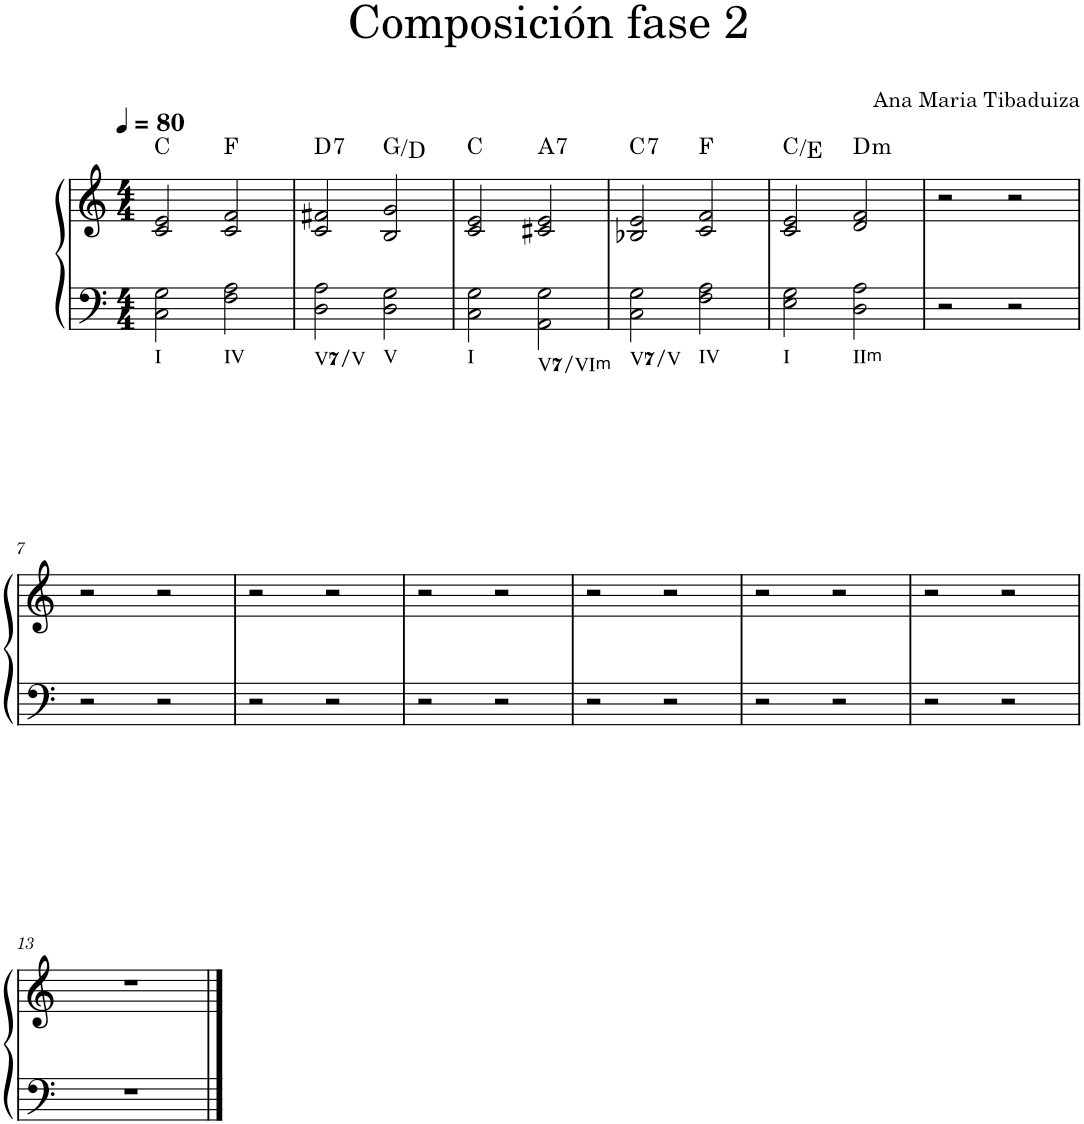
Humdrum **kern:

**kern	**kern	**harte
*part1	*part1	*part1
*staff2	*staff1	*
*I"Piano	*	*
*I'Pno.	*	*
*clefF4	*clefG2	*
*k[]	*k[]	*
*M4/4	*M4/4	*
*MM80	*MM80	*
=1	=1	=1
2C\ 2G\	2c/ 2e/	C:maj
2F\ 2A\	2c/ 2f/	F:maj
=2	=2	=2
!	!	!LO:H:kt=7
2D\ 2A\	2c/ 2f#X/	D:7
2D\ 2G\	2B/ 2g/	G:maj/5
=3	=3	=3
2C\ 2G\	2c/ 2e/	C:maj
!	!	!LO:H:kt=7
2AA\ 2G\	2c#X/ 2e/	A:7
=4	=4	=4
!	!	!LO:H:kt=7
2C\ 2G\	2B-X/ 2e/	C:7
2F\ 2A\	2c/ 2f/	F:maj
=5	=5	=5
2E\ 2G\	2c/ 2e/	C:maj/3
!	!	!LO:H:kt=m
2D\ 2A\	2d/ 2f/	D:min
=6	=6	=6
2r	2r	.
2r	2r	.
!!LO:LB:g=z
=7	=7	=7
2r	2r	.
2r	2r	.
=8	=8	=8
2r	2r	.
2r	2r	.
=9	=9	=9
2r	2r	.
2r	2r	.
=10	=10	=10
2r	2r	.
2r	2r	.
=11	=11	=11
2r	2r	.
2r	2r	.
=12	=12	=12
2r	2r	.
2r	2r	.
!!LO:LB:g=z
=13	=13	=13
1r	1r	.
==	==	==
*-	*-	*-
